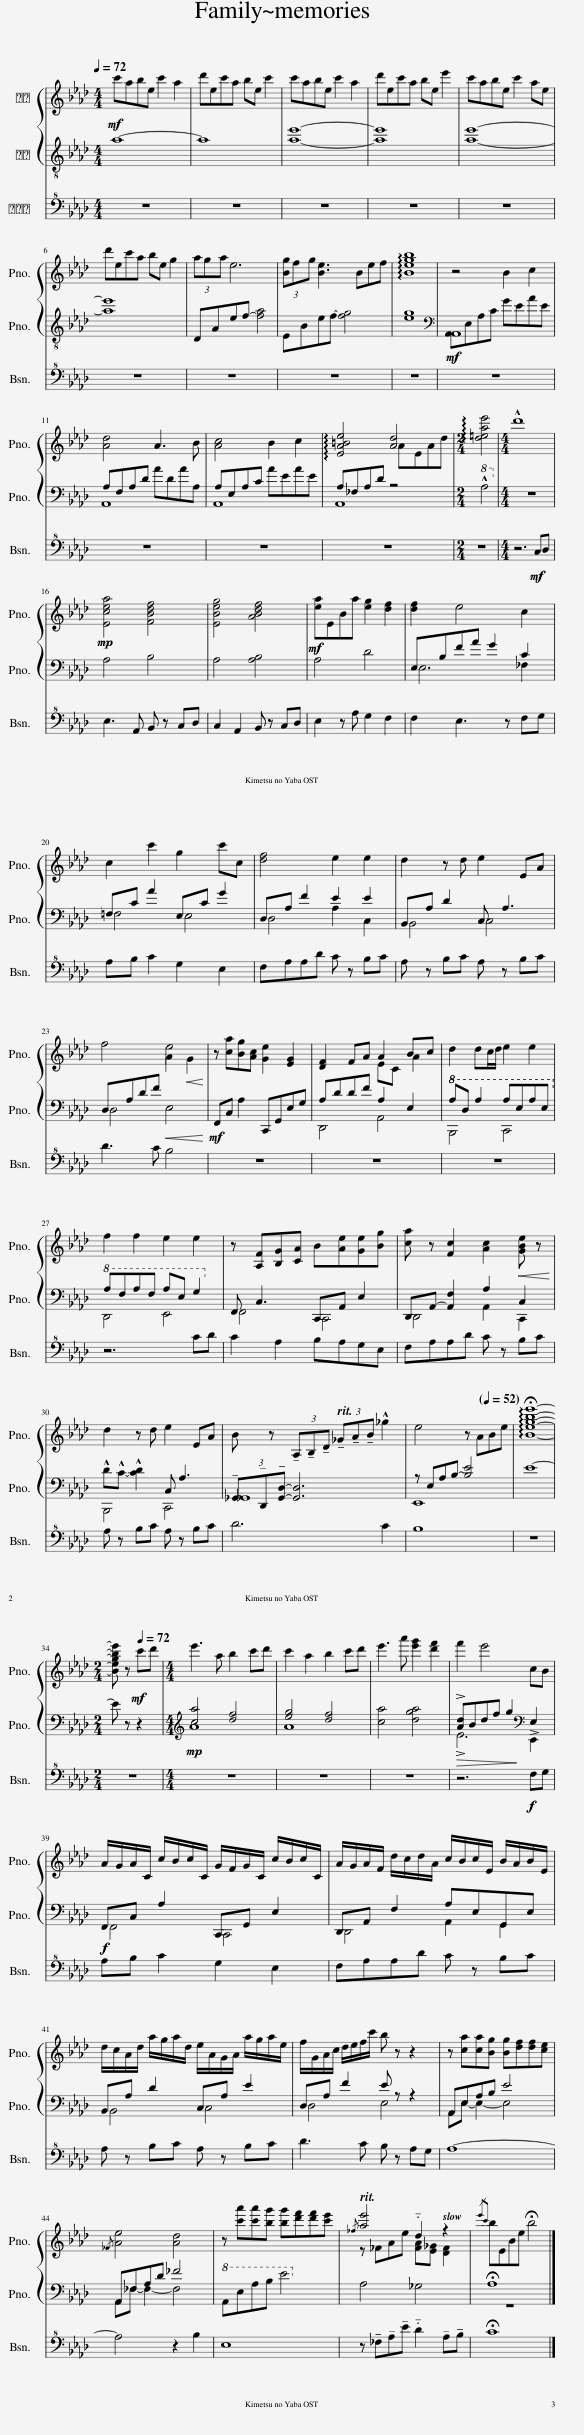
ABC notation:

X:1
%%score { ( 1 2 ) ( 3 4 ) } 5
L:1/8
Q:1/4=72
M:4/4
I:linebreak $
K:Ab
V:1 treble
V:2 treble
V:3 treble-8
V:4 treble-8
V:5 bass+8
V:1
!mf! c'abe c'2 a2 | d'ec'a be c'2 | c'abe c'2 a2 | d'ec'a be e'2 | c'abe c'2 ae |$ %5
 d'ec'a be g2 | (3aga e6 | (3[Bg]fg [Be]3 Bef | !arpeggio![Begb]8 | z4 B2 c2 |$ %10
 [Ad]4 A3 B | [Ac]4 B2 c2 | !arpeggio![EA=Be]4 [Ad]4 |[M:2/4] !arpeggio![d=eae']4 |[M:4/4] !^!d'8 |$ %15
!mp! [Ecea]4 [FBdf]4 | [EBeg]4 [ABdf]4 |!mf! [ea]EBa [eg]2 [df]2 | [df]2 e4 c2 |$ c2 c'2 g2 c'c | %20
 [df]4 e2 e2 | d2 z d e2 EA |$ f4 e4 | z [ca][Bg][Ac] [Ge]2 [EG]2 | [DF]2 FA A2 Bc | %25
 d2 dc/d/ e2 e2 |$ f2 f2 e2 e2 | z [A,F][B,G][CA] B[Ae][Ge][Bg] | [ca] z [Fc]2 [Ac]2!<(! [GBe] z!<)! |$ d2 z d e2 EA | %30
 B z (3!tenuto!A,!tenuto!B,!tenuto!D[Q:1/4=68] (3!tenuto!_G!tenuto!A!tenuto!B !^!_g2 | e4 z A[Q:1/4=52]Be | !arpeggio!!fermata![Begbe']8- |$[M:2/4] [Begbe'] z[Q:1/4=72]!mf! c'd' |[M:4/4] e'3 a b2 c'd' | %35
 c'2 a2 b2 c'd' | e'3 a' [e'g']2 [d'f']2 | f'2 e'4 cB |$ A/G/A/C/ c/B/c/C/ G/F/G/C/ c/B/c/C/ | A/G/A/F/ d/c/d/A/ c/B/c/E/ B/A/B/E/ |$ %40
 d/c/A/d/ a/g/a/d/ e/A/G/A/ a/g/a/e/ | f/G/A/c/ d/e/f/c'/ b z z2 | z [ca][ca][Bg] [Bg][df][df][ce] |${/_F} [Ae]4 [Ad]4 | z [c'a'][c'a'][bg'] [bg'][d'f'][d'f'][c'e'] | %45
[Q:1/4=66]{/_f} [ae']4 !tenuto!.d2[Q:1/4=46] z2 |{/e'c'} bEBe !fermata!b4 |] %47
V:2
 x8 | x8 | x8 | x8 | x8 |$ %5
 x8 | x8 | x8 | x8 | x8 |$ %10
 x8 | x8 | x4 AEAd |[M:2/4] x4 |[M:4/4] x8 |$ %15
 x8 | x8 | x8 | x8 |$ x8 | %20
 x8 | x8 |$ x4 A2!<(! G2!<)! | x8 | x4 EC A2 | %25
 x8 |$ x8 | x8 | x8 |$ x8 | %30
 x8 | x8 | x8 |$[M:2/4] x4 |[M:4/4] x8 | %35
 x8 | x8 | x8 |$ x8 | x8 |$ %40
 x8 | x8 | x8 |$ x8 | x8 | %45
 z _FAe [FA][E_G] [DF]2 | x8 |] %47
V:3
 a8- | a8 | [ae']8- | [ae']8 | [ae']8- |$ %5
 [ae']8 | DAef- [fa]4 | EBef- [fg]4 | [eg]8 |[K:bass]!mf! A,,E,A,C GEAE |$ %10
 A,F,A,D ADAA, | A,E,A,C AEAE | A,_F,A,D z4 |[M:2/4]!8va(! !^!A4!8va)! |[M:4/4] z8 |$ %15
 A,4 B,4 | A,4 [A,B,]4 | A,4 D4 | E,B,FA G2 C2 |$ F,C A2 E,C G2 | %20
 D,A, F2 E2 E2 | B,,A, D2 C, A,3 |$ D,A,DF!<(! E,4!<)! |!mf! F,,C, A,2 C,,G,,E,G, | A,DDF A,2 E,2 | %25
!8va(!!8va(! AD A2 AEAE!8va)!!8va)! |$!8va(! AFAF AE G2!8va)! | F,, C,3 C,,A,, E,2 | D,,A,,- [A,,F,]2 A,2 C,2 |$ !^!D!^!C- !^![CD]2 C, A,3 | %30
 (3!tenuto!_G,,!tenuto!D,,!tenuto![G,,D,]- [G,,D,]6 | z E,A,B,- [B,E]4 | E8- |$[M:2/4] E z z2 |[M:4/4][K:treble]!mp! [ca]4 [df]4 | %35
 [eg]4 [df]4 | [ca]4 [dga]4 |!>(! !>![Ad]Bdf g2[K:bass] E,2!>)! |$!f! F,,C, A,2 C,,G,, E,2 | D,,A,, F,2 A,E,G,,E, |$ %40
 B,,A, D2 C,A, E2 | D,A, F2 E z z2 | A,,E,A,B, E4 |$ A,,_F,A,D _F4 |!8va(! A,EAB e4!8va)! | %45
 A,4 _G,4 | !fermata!A,8 |] %47
V:4
 x8 | x8 | x8 | x8 | x8 |$ %5
 x8 | x8 | x8 | x8 |[K:bass] A,,8 |$ %10
 A,,8 | A,,8 | A,,8 |[M:2/4]!8va(! x4!8va)! |[M:4/4] x8 |$ %15
 x8 | x8 | x8 | E,6 _F,2 |$ =F,4 E,4 | %20
 D,4 A,2 C,2 | B,,4 C,4 |$ D,4 x4 | x8 | D,,4 A,,4 | %25
!8va(!!8va(! B,,4 C,4!8va)!!8va)! |$!8va(! D,4 E,4!8va)! | F,,4 C,,4 | D,,4 A,,2 C,,2 |$ B,,,4 C,,4 | %30
 _G,,8 | E,,8 | x8 |$[M:2/4] x4 |[M:4/4][K:treble] A8 | %35
 A8 | x8 | !>!E6[K:bass] !>!E,,2 |$ F,,4 C,,4 | D,,4 A,,2 G,,2 |$ %40
 B,,4 C,4 | D,4 E,4 | A,,E,- E,2- E,4 |$ A,,_F,- F,2- F,4 |!8va(! x8!8va)! | %45
 x8 | z8 |] %47
V:5
 z8 | z8 | z8 | z8 | z8 |$ %5
 z8 | z8 | z8 | z8 | z8 |$ %10
 z8 | z8 | z8 |[M:2/4] z4 |[M:4/4] z6!mf! C,D, |$ %15
 E,3 A,, B,, z C,D, | C,2 A,,2 B,, z C,D, | E,2 z A, G,2 F,2 | F,2 E,3 z F,G, |$ A,B, C2 G,2 E,2 | %20
 F,A,A,D C z B,C | A, z B,C A, z B,C |$ D3 C B,4 | z8 | z8 | %25
 z8 |$ z6 CD | C2 A,2 B,A,G,E, | F,A,A,D C z B,C |$ A, z B,C A, z B,C | %30
 D6 C2 | B,8 | z8 |$[M:2/4] z4 |[M:4/4] z8 | %35
 z8 | z8 | z6!f! F,G, |$ A,B, C2 G,2 E,2 | F,A,A,D C z B,C |$ %40
 A, z B,C A, z B,C | D3 C B, z A,G, | A,8- |$ A,4 z2 B,2 | E,8 | %45
 z !tenuto!_F,!tenuto!A,!tenuto!E !tenuto!.D2 !tenuto!A,!tenuto!B, | !fermata!C8 |] %47
